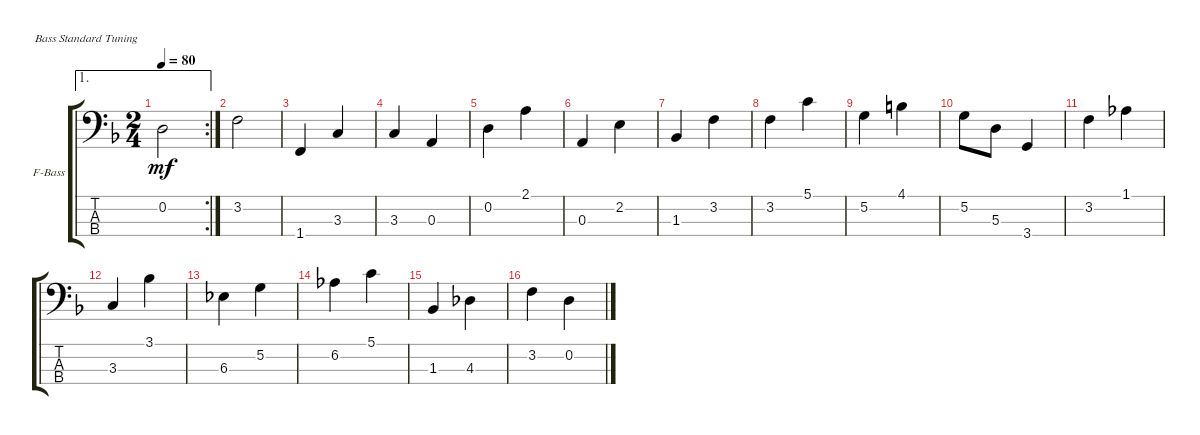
\defaultSystemsLayout 4
\bracketExtendMode groupsimilarinstruments
\firstSystemTrackNameOrientation horizontal
\otherSystemsTrackNameOrientation horizontal
\track ("Fretless Bass" "F-Bass") {instrument fretlessbass}
\staff {score tabs}
\tuning (G2 D2 A1 E1)
\ae 1
\rc 2
\ts (2 4)
\tempo 80
\clef f4
\ks f
0.2.2{dy mf} |
3.2.2 |
1.4.4 3.3.4 |
3.3.4 0.3.4 |
0.2.4 2.1.4 |
0.3.4 2.2.4 |
1.3.4 3.2.4 |
3.2.4 5.1.4 |
5.2.4 4.1.4 |
5.2.8 5.3.8 3.4.4 |
3.2.4 1.1.4 |
3.3.4 3.1.4 |
6.3.4 5.2.4 |
6.2.4 5.1.4 |
1.3.4 4.3.4 |
3.2.4 0.2.4
